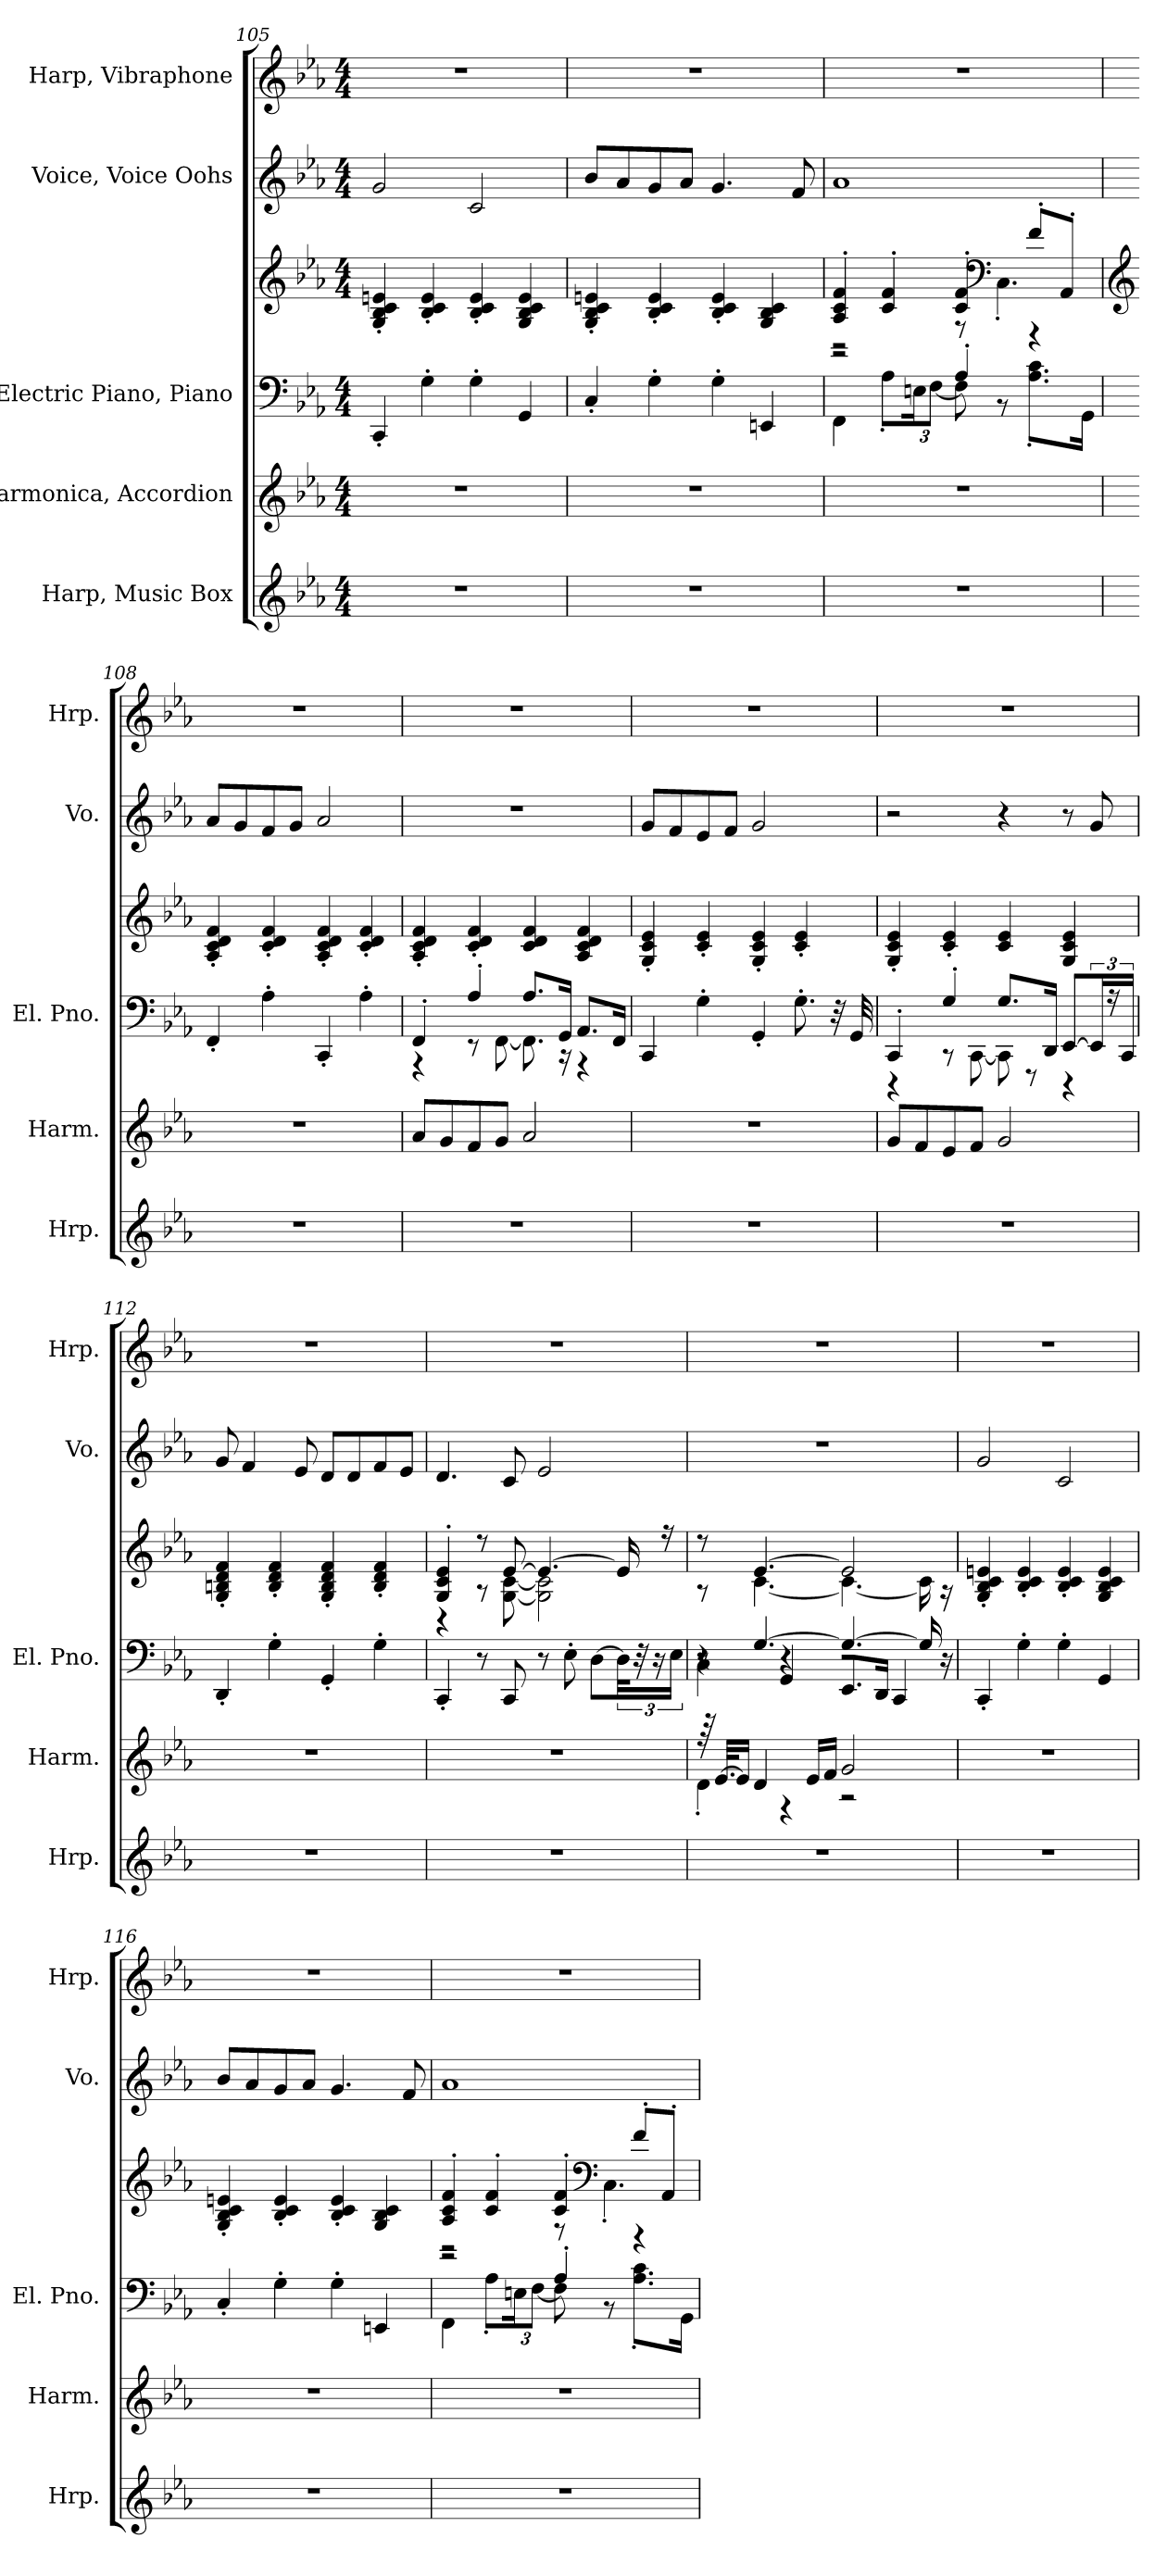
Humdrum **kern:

**kern	**kern	**kern	**kern	**kern	**kern
*part5	*part4	*part3	*part3	*part2	*part1
*staff6	*staff5	*staff4	*staff3	*staff2	*staff1
*I"Harp, Music Box	*I"Harmonica, Accordion	*I"Electric Piano, Piano	*	*I"Voice, Voice Oohs	*I"Harp, Vibraphone
*I'Hrp.	*I'Harm.	*I'El. Pno.	*	*I'Vo.	*I'Hrp.
!!LO:LB:g=z
*clefG2	*clefG2	*clefF4	*clefG2	*clefG2	*clefG2
*k[b-e-a-]	*k[b-e-a-]	*k[b-e-a-]	*k[b-e-a-]	*k[b-e-a-]	*k[b-e-a-]
*M4/4	*M4/4	*M4/4	*M4/4	*M4/4	*M4/4
=105	=105	=105	=105	=105	=105
1r	1r	4CC'/	4G/' 4B-/' 4c/' 4en/'	2g/	1r
.	.	4G'\	4B-/' 4c/' 4e/'	.	.
.	.	4G'\	4B-/' 4c/' 4e/'	2c/	.
.	.	4GG/	4G/ 4B-/ 4c/ 4e/	.	.
=106	=106	=106	=106	=106	=106
1r	1r	4C'/	4G/' 4B-/' 4c/' 4en/'	8b-/L	1r
.	.	.	.	8a-/	.
.	.	4G'\	4B-/' 4c/' 4e/'	8g/	.
.	.	.	.	8a-/J	.
.	.	4G'\	4B-/' 4c/' 4e/'	4.g/	.
.	.	4EEn/	4G/ 4B-/ 4c/	.	.
.	.	.	.	8f/	.
=107	=107	=107	=107	=107	=107
*	*	*^	*^	*	*
1r	1r	2r	4FF\	4A-/' 4c/' 4f/'	2r	1a-	1r
.	.	.	8A-'\L	4c/' 4f/'	.	.	.
*	*	*	*Xbrackettup	*	*	*	*
.	.	.	24En\K	.	.	.	.
.	.	.	[12F\J	.	.	.	.
.	.	4A-'/	8F\]	4c/' 4f/'	8r	.	.
*	*	*	*	*clefF4	*	*	*
.	.	.	8r	.	4.C'\	.	.
.	.	4r	8.A-\' 8.c\'L	8f'/L	.	.	.
.	.	.	.	8AA-'/J	.	.	.
.	.	.	16GG\Jk	.	.	.	.
*	*	*v	*v	*	*	*	*
*	*	*	*v	*v	*	*
!!LO:PB:g=z
=108	=108	=108	=108	=108	=108
*	*	*	*clefG2	*	*
1r	1r	4FF'/	4A-/' 4c/' 4d/' 4f/'	8a-/L	1r
.	.	.	.	8g/	.
.	.	4A-'\	4c/' 4d/' 4f/'	8f/	.
.	.	.	.	8g/J	.
.	.	4CC'/	4A-/' 4c/' 4d/' 4f/'	2a-/	.
.	.	4A-'\	4c/' 4d/' 4f/'	.	.
=109	=109	=109	=109	=109	=109
*	*	*^	*	*	*
1r	8a-/L	4FF'/	4r	4A-/' 4c/' 4d/' 4f/'	1r	1r
.	8g/	.	.	.	.	.
.	8f/	4A-'/	8r	4c/' 4d/' 4f/'	.	.
.	8g/J	.	[8FF\	.	.	.
.	2a-/	8.A-/L	8.FF\]	4c/ 4d/ 4f/	.	.
.	.	16GG/Jk	16r	.	.	.
.	.	8.AA-/L	4r	4A-/ 4c/ 4d/ 4f/	.	.
.	.	16FF/Jk	.	.	.	.
*	*	*v	*v	*	*	*
=110	=110	=110	=110	=110	=110
1r	1r	4CC/	4G/' 4c/' 4e-/'	8g/L	1r
.	.	.	.	8f/	.
.	.	4G'\	4c/' 4e-/'	8e-/	.
.	.	.	.	8f/J	.
.	.	4GG'/	4G/' 4c/' 4e-/'	2g/	.
.	.	8.G'\	4c/' 4e-/'	.	.
.	.	32r	.	.	.
.	.	32GG/	.	.	.
!!LO:LB:g=z
=111	=111	=111	=111	=111	=111
*	*	*^	*	*	*
1r	8g/L	4CC'/	4r	4G/' 4c/' 4e-/'	2r	1r
.	8f/	.	.	.	.	.
.	8e-/	4G'/	8r	4c/' 4e-/'	.	.
.	8f/J	.	[8CC\	.	.	.
.	2g/	8.G/L	8CC\]	4c/ 4e-/	4r	.
.	.	.	8r	.	.	.
.	.	16DD/Jk	.	.	.	.
.	.	[8EE-/L	4r	4G/ 4c/ 4e-/	8r	.
*	*	*brackettup	*	*	*	*
.	.	24EE-/Jk]	.	.	8g/	.
.	.	24r	.	.	.	.
.	.	24CC/	.	.	.	.
*	*	*v	*v	*	*	*
=112	=112	=112	=112	=112	=112
1r	1r	4DD'/	4G/' 4Bn/' 4d/' 4f/'	8g/	1r
.	.	.	.	4f/	.
.	.	4G'\	4B/' 4d/' 4f/'	.	.
.	.	.	.	8e-/	.
.	.	4GG'/	4G/' 4B/' 4d/' 4f/'	8d/L	.
.	.	.	.	8d/	.
.	.	4G'\	4B/' 4d/' 4f/'	8f/	.
.	.	.	.	8e-/J	.
=113	=113	=113	=113	=113	=113
*	*	*	*^	*	*
1r	1r	4CC'/	4G/' 4c/' 4e-/'	4r	4.d/	1r
.	.	8r	8r	8r	.	.
.	.	8CC/	[8e-/	[8G\ [8c\	8c/	.
.	.	8r	4.e-/_	2G\] 2c\]	2e-/	.
.	.	8E-'\	.	.	.	.
.	.	[8D\L	.	.	.	.
.	.	48D\Jkk]	16e-/]	.	.	.
.	.	48r	.	.	.	.
.	.	24r	.	.	.	.
.	.	.	16r	.	.	.
.	.	24E-\	.	.	.	.
!!LO:PB:g=z
=114	=114	=114	=114	=114	=114	=114
*	*^	*^	*	*	*	*
*	*	*	*	*^	*	*	*	*
1r	64r	4d'\	8r	4C\	4r	8r	8r	1r	1r
.	[32.e-/KLL	.	.	.	.	.	.	.	.
.	16e-/JJ]	.	.	.	.	.	.	.	.
.	4d/	.	[4.G/	.	.	[4.e-/	[4.c\	.	.
.	.	4r	.	4r	4GG/	.	.	.	.
.	16e-/LL	.	.	.	.	.	.	.	.
.	16f/JJ	.	.	.	.	.	.	.	.
.	2g/	2r	4.G/_	2r	8.EE-/L	2e-/]	4.c\_	.	.
.	.	.	.	.	16DD/Jk	.	.	.	.
.	.	.	.	.	4CC/	.	.	.	.
.	.	.	16G/]	.	.	.	16c\]	.	.
.	.	.	16r	.	.	.	16r	.	.
*	*v	*v	*	*	*	*	*	*	*
*	*	*v	*v	*v	*	*	*	*
*	*	*	*v	*v	*	*
=115	=115	=115	=115	=115	=115
1r	1r	4CC'/	4G/' 4B-/' 4c/' 4en/'	2g/	1r
.	.	4G'\	4B-/' 4c/' 4e/'	.	.
.	.	4G'\	4B-/' 4c/' 4e/'	2c/	.
.	.	4GG/	4G/ 4B-/ 4c/ 4e/	.	.
=116	=116	=116	=116	=116	=116
1r	1r	4C'/	4G/' 4B-/' 4c/' 4en/'	8b-/L	1r
.	.	.	.	8a-/	.
.	.	4G'\	4B-/' 4c/' 4e/'	8g/	.
.	.	.	.	8a-/J	.
.	.	4G'\	4B-/' 4c/' 4e/'	4.g/	.
.	.	4EEn/	4G/ 4B-/ 4c/	.	.
.	.	.	.	8f/	.
!!LO:LB:g=z
=117	=117	=117	=117	=117	=117
*	*	*^	*^	*	*
1r	1r	2r	4FF\	4A-/' 4c/' 4f/'	2r	1a-	1r
.	.	.	8A-'\L	4c/' 4f/'	.	.	.
*	*	*	*Xbrackettup	*	*	*	*
.	.	.	24En\K	.	.	.	.
.	.	.	[12F\J	.	.	.	.
.	.	4A-'/	8F\]	4c/' 4f/'	8r	.	.
*	*	*	*	*clefF4	*	*	*
.	.	.	8r	.	4.C'\	.	.
.	.	4r	8.A-\' 8.c\'L	8f'/L	.	.	.
.	.	.	.	8AA-'/J	.	.	.
.	.	.	16GG\Jk	.	.	.	.
*	*	*v	*v	*	*	*	*
*	*	*	*v	*v	*	*
=	=	=	=	=	=
*-	*-	*-	*-	*-	*-
